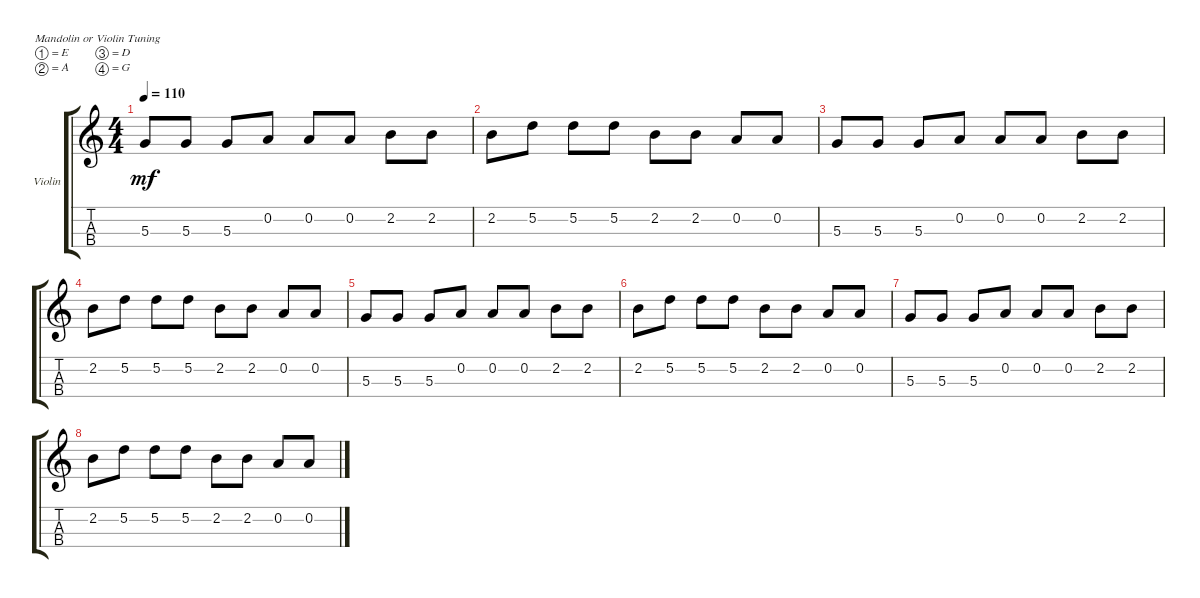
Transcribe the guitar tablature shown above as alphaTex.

\defaultSystemsLayout 4
\bracketExtendMode groupsimilarinstruments
\firstSystemTrackNameOrientation horizontal
\otherSystemsTrackNameOrientation horizontal
\track ("Violin" "Violin") {instrument violin}
\staff {score tabs}
\tuning (E5 A4 D4 G3)
\ts (4 4)
\tempo 110
\clef g2
\scale
0.333333
\ks c
5.3.8{dy mf} 5.3.8 5.3.8 0.2.8 0.2.8 0.2.8 2.2.8 2.2.8 |
\scale
0.333333 2.2.8 5.2.8 5.2.8 5.2.8 2.2.8 2.2.8 0.2.8 0.2.8 |
\scale
0.333333 5.3.8 5.3.8 5.3.8 0.2.8 0.2.8 0.2.8 2.2.8 2.2.8 |
\scale
0.333333 2.2.8 5.2.8 5.2.8 5.2.8 2.2.8 2.2.8 0.2.8 0.2.8 |
\scale
0.333333 5.3.8 5.3.8 5.3.8 0.2.8 0.2.8 0.2.8 2.2.8 2.2.8 |
\scale
0.333333 2.2.8 5.2.8 5.2.8 5.2.8 2.2.8 2.2.8 0.2.8 0.2.8 |
\scale
0.333333 5.3.8 5.3.8 5.3.8 0.2.8 0.2.8 0.2.8 2.2.8 2.2.8 |
\scale
0.333333 2.2.8 5.2.8 5.2.8 5.2.8 2.2.8 2.2.8 0.2.8 0.2.8 |
\scale
0.333333 |
\scale
0.333333 |
\scale
0.333333 |
\scale
0.333333 |
\scale
0.333333 |
\scale
0.333333 |
\scale
0.333333 |
\scale
0.333333
